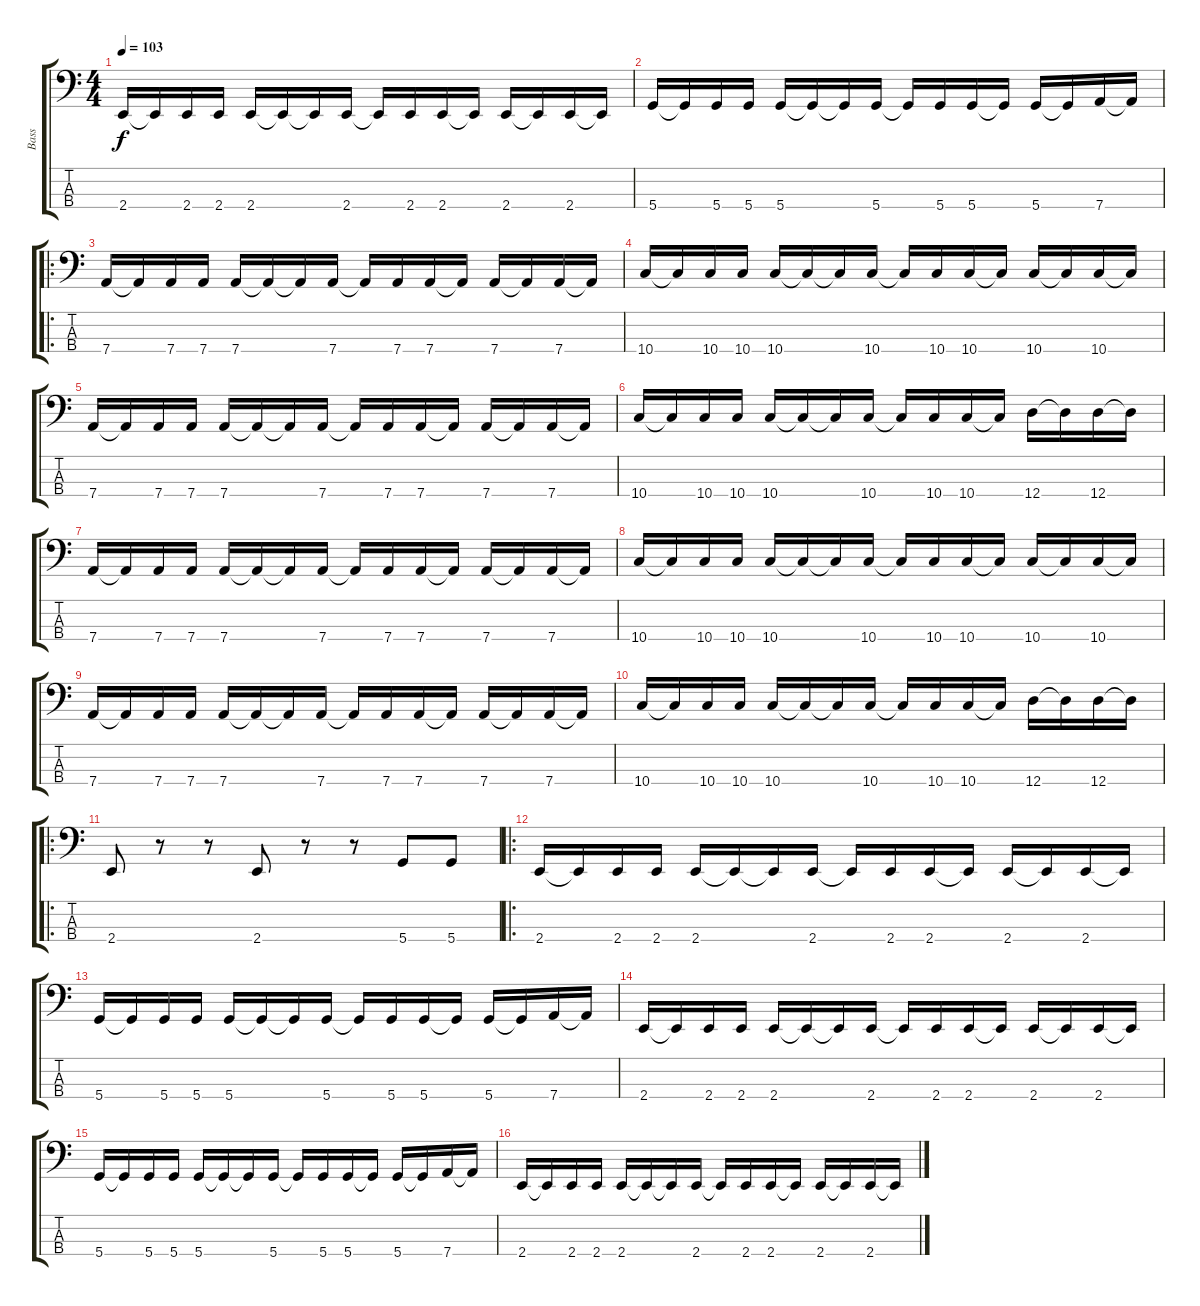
\track ("Bass" "Bass") {instrument electricbasspick}
\staff {score tabs}
\tuning (G2 D2 A1 D1) {hide}
\ts (4 4)
\tempo 103
\clef f4
\ks c
2.4.16{dy f} 2.4{t}.16 2.4.16 2.4.16 2.4.16 2.4{t}.16 2.4{t}.16 2.4.16 2.4{t}.16 2.4.16 2.4.16 2.4{t}.16 2.4.16 2.4{t}.16 2.4.16 2.4{t}.16 |
5.4.16 5.4{t}.16 5.4.16 5.4.16 5.4.16 5.4{t}.16 5.4{t}.16 5.4.16 5.4{t}.16 5.4.16 5.4.16 5.4{t}.16 5.4.16 5.4{t}.16 7.4.16 7.4{t}.16 |
\ro
7.4.16 7.4{t}.16 7.4.16 7.4.16 7.4.16 7.4{t}.16 7.4{t}.16 7.4.16 7.4{t}.16 7.4.16 7.4.16 7.4{t}.16 7.4.16 7.4{t}.16 7.4.16 7.4{t}.16 |
10.4.16 10.4{t}.16 10.4.16 10.4.16 10.4.16 10.4{t}.16 10.4{t}.16 10.4.16 10.4{t}.16 10.4.16 10.4.16 10.4{t}.16 10.4.16 10.4{t}.16 10.4.16 10.4{t}.16 |
7.4.16 7.4{t}.16 7.4.16 7.4.16 7.4.16 7.4{t}.16 7.4{t}.16 7.4.16 7.4{t}.16 7.4.16 7.4.16 7.4{t}.16 7.4.16 7.4{t}.16 7.4.16 7.4{t}.16 |
10.4.16 10.4{t}.16 10.4.16 10.4.16 10.4.16 10.4{t}.16 10.4{t}.16 10.4.16 10.4{t}.16 10.4.16 10.4.16 10.4{t}.16 12.4.16 12.4{t}.16 12.4.16 12.4{t}.16 |
7.4.16 7.4{t}.16 7.4.16 7.4.16 7.4.16 7.4{t}.16 7.4{t}.16 7.4.16 7.4{t}.16 7.4.16 7.4.16 7.4{t}.16 7.4.16 7.4{t}.16 7.4.16 7.4{t}.16 |
10.4.16 10.4{t}.16 10.4.16 10.4.16 10.4.16 10.4{t}.16 10.4{t}.16 10.4.16 10.4{t}.16 10.4.16 10.4.16 10.4{t}.16 10.4.16 10.4{t}.16 10.4.16 10.4{t}.16 |
7.4.16 7.4{t}.16 7.4.16 7.4.16 7.4.16 7.4{t}.16 7.4{t}.16 7.4.16 7.4{t}.16 7.4.16 7.4.16 7.4{t}.16 7.4.16 7.4{t}.16 7.4.16 7.4{t}.16 |
10.4.16 10.4{t}.16 10.4.16 10.4.16 10.4.16 10.4{t}.16 10.4{t}.16 10.4.16 10.4{t}.16 10.4.16 10.4.16 10.4{t}.16 12.4.16 12.4{t}.16 12.4.16 12.4{t}.16 |
\ro
2.4.8 r.8 r.8 2.4.8 r.8 r.8 5.4.8 5.4.8 |
\ro
2.4.16 2.4{t}.16 2.4.16 2.4.16 2.4.16 2.4{t}.16 2.4{t}.16 2.4.16 2.4{t}.16 2.4.16 2.4.16 2.4{t}.16 2.4.16 2.4{t}.16 2.4.16 2.4{t}.16 |
5.4.16 5.4{t}.16 5.4.16 5.4.16 5.4.16 5.4{t}.16 5.4{t}.16 5.4.16 5.4{t}.16 5.4.16 5.4.16 5.4{t}.16 5.4.16 5.4{t}.16 7.4.16 7.4{t}.16 |
2.4.16 2.4{t}.16 2.4.16 2.4.16 2.4.16 2.4{t}.16 2.4{t}.16 2.4.16 2.4{t}.16 2.4.16 2.4.16 2.4{t}.16 2.4.16 2.4{t}.16 2.4.16 2.4{t}.16 |
5.4.16 5.4{t}.16 5.4.16 5.4.16 5.4.16 5.4{t}.16 5.4{t}.16 5.4.16 5.4{t}.16 5.4.16 5.4.16 5.4{t}.16 5.4.16 5.4{t}.16 7.4.16 7.4{t}.16 |
2.4.16 2.4{t}.16 2.4.16 2.4.16 2.4.16 2.4{t}.16 2.4{t}.16 2.4.16 2.4{t}.16 2.4.16 2.4.16 2.4{t}.16 2.4.16 2.4{t}.16 2.4.16 2.4{t}.16
